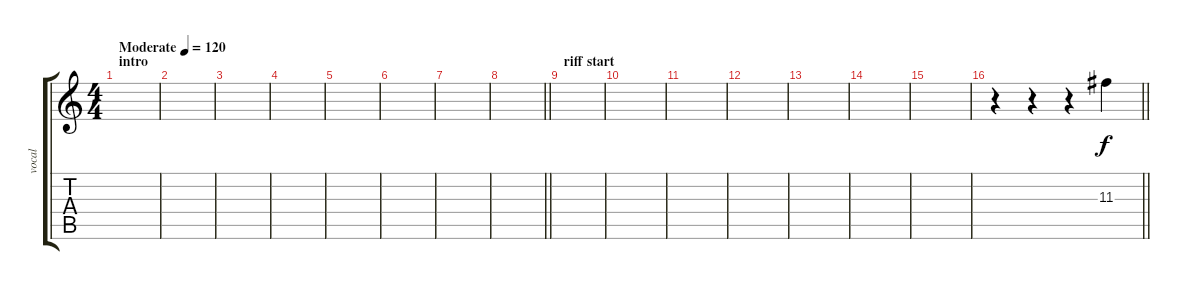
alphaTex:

\track ("vocal" "vocal") {instrument electricguitarmuted}
\staff {score tabs}
\tuning (E4 B3 G3 D3 A2 E2) {hide}
\ts (4 4)
\section ("" "intro")
\tempo (120 "Moderate")
\clef g2
\ks c
|
|
|
|
|
|
|
\barLineRight lightlight
|
\section ("" "riff start")
|
|
|
|
|
|
|
\barLineRight lightlight
r.4 r.4 r.4 11.3.4
